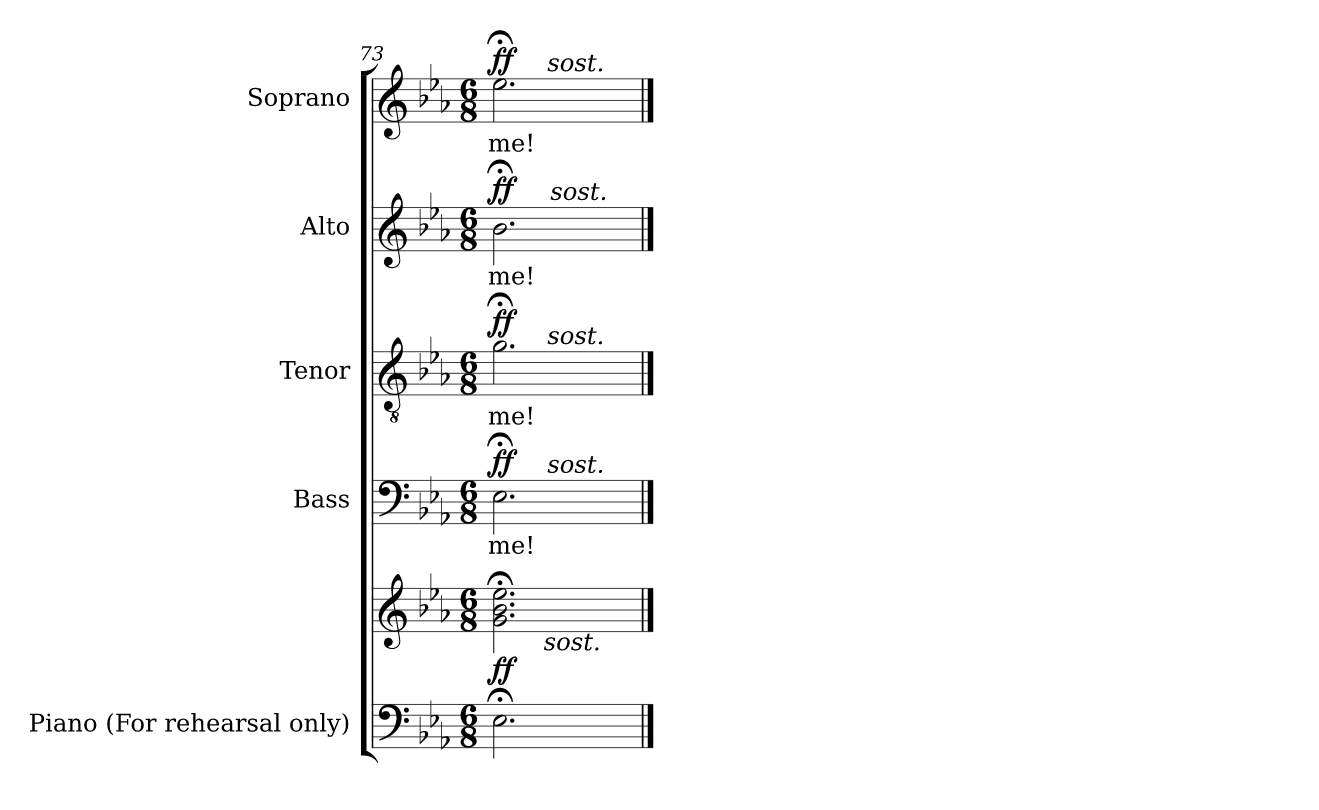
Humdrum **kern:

**kern	**kern	**dynam	**kern	**text	**dynam	**kern	**text	**dynam	**kern	**text	**dynam	**kern	**text	**dynam
*part5	*part5	*part5	*part4	*part4	*part4	*part3	*part3	*part3	*part2	*part2	*part2	*part1	*part1	*part1
*staff6	*staff5	*staff5/6	*staff4	*staff4	*staff4	*staff3	*staff3	*staff3	*staff2	*staff2	*staff2	*staff1	*staff1	*staff1
*I"Piano (For  rehearsal only)	*	*	*I"Bass	*	*	*I"Tenor	*	*	*I"Alto	*	*	*I"Soprano	*	*
*I'Pno.	*	*	*I'B.	*	*	*I'T.	*	*	*I'A.	*	*	*I'S.	*	*
*clefF4	*clefG2	*	*clefF4	*	*	*clefGv2	*	*	*clefG2	*	*	*clefG2	*	*
*	*	*	*	*	*	*ITrd7c12	*	*	*	*	*	*	*	*
*k[b-e-a-]	*k[b-e-a-]	*	*k[b-e-a-]	*	*	*k[b-e-a-]	*	*	*k[b-e-a-]	*	*	*k[b-e-a-]	*	*
*E-:	*E-:	*	*E-:	*	*	*E-:	*	*	*E-:	*	*	*E-:	*	*
*M6/8	*M6/8	*	*M6/8	*	*	*M6/8	*	*	*M6/8	*	*	*M6/8	*	*
=73	=73	=73	=73	=73	=73	=73	=73	=73	=73	=73	=73	=73	=73	=73
!	!	!	!	!LO:LY:b:color=#000000	!	!	!	!	!	!	!	!	!	!
!	!	!	!	!	!	!	!LO:LY:b:color=#000000	!	!	!	!	!	!	!
!	!	!	!	!	!	!	!	!	!	!LO:LY:b:color=#000000	!	!	!	!
!	!	!	!	!	!	!	!	!	!	!	!	!	!LO:LY:b:color=#000000	!
*	*^	*	*^	*	*	*^	*	*	*^	*	*	*^	*	*
2.E-;i\	2.gi\; 2.b-i; 2.ee-i;	8ryy	ff	2.E-;i\	8ryy	me!	ff	2.G;i\	8ryy	me!	ff	2.b-;i\	8ryy	me!	ff	2.ee-;i\	8ryy	me!	ff
.	.	32ryy	.	.	32ryy	.	.	.	32ryy	.	.	.	32ryy	.	.	.	32ryy	.	.
.	.	64ryy	.	.	64ryy	.	.	.	64ryy	.	.	.	64...ryy	.	.	.	64ryy	.	.
.	.	256.ryy	.	.	128ryy	.	.	.	128ryy	.	.	.	.	.	.	.	128ryy	.	.
!	!	!LO:TX:b:i:t=sost.	!	!	!	!	!	!	!	!	!	!	!	!	!	!	!	!	!
.	.	2ryy	.	.	.	.	.	.	.	.	.	.	.	.	.	.	.	.	.
.	.	.	.	.	512ryy	.	.	.	512ryy	.	.	.	.	.	.	.	512ryy	.	.
!	!	!	!	!	!	!	!	!	!	!	!	!	!	!	!	!	!LO:TX:a:i:t=sost.	!	!
!	!	!	!	!	!	!	!	!	!LO:TX:a:i:t=sost.	!	!	!	!	!	!	!	!	!	!
!	!	!	!	!	!LO:TX:a:i:t=sost.	!	!	!	!	!	!	!	!	!	!	!	!	!	!
.	.	.	.	.	2ryy	.	.	.	2ryy	.	.	.	.	.	.	.	2ryy	.	.
!	!	!	!	!	!	!	!	!	!	!	!	!	!LO:TX:a:i:t=sost.	!	!	!	!	!	!
.	.	.	.	.	.	.	.	.	.	.	.	.	2ryy	.	.	.	.	.	.
.	.	16ryy	.	.	.	.	.	.	.	.	.	.	.	.	.	.	.	.	.
.	.	.	.	.	16ryy	.	.	.	16ryy	.	.	.	.	.	.	.	16ryy	.	.
.	.	.	.	.	.	.	.	.	.	.	.	.	16ryy	.	.	.	.	.	.
.	.	128ryy	.	.	.	.	.	.	.	.	.	.	.	.	.	.	.	.	.
.	.	.	.	.	256.ryy	.	.	.	256.ryy	.	.	.	.	.	.	.	256.ryy	.	.
.	.	512ryy	.	.	.	.	.	.	.	.	.	.	512ryy	.	.	.	.	.	.
*	*v	*v	*	*	*	*	*	*v	*v	*	*	*v	*v	*	*	*v	*v	*	*
*	*	*	*v	*v	*	*	*	*	*	*	*	*	*	*	*
==	==	==	==	==	==	==	==	==	==	==	==	==	==	==
*-	*-	*-	*-	*-	*-	*-	*-	*-	*-	*-	*-	*-	*-	*-
